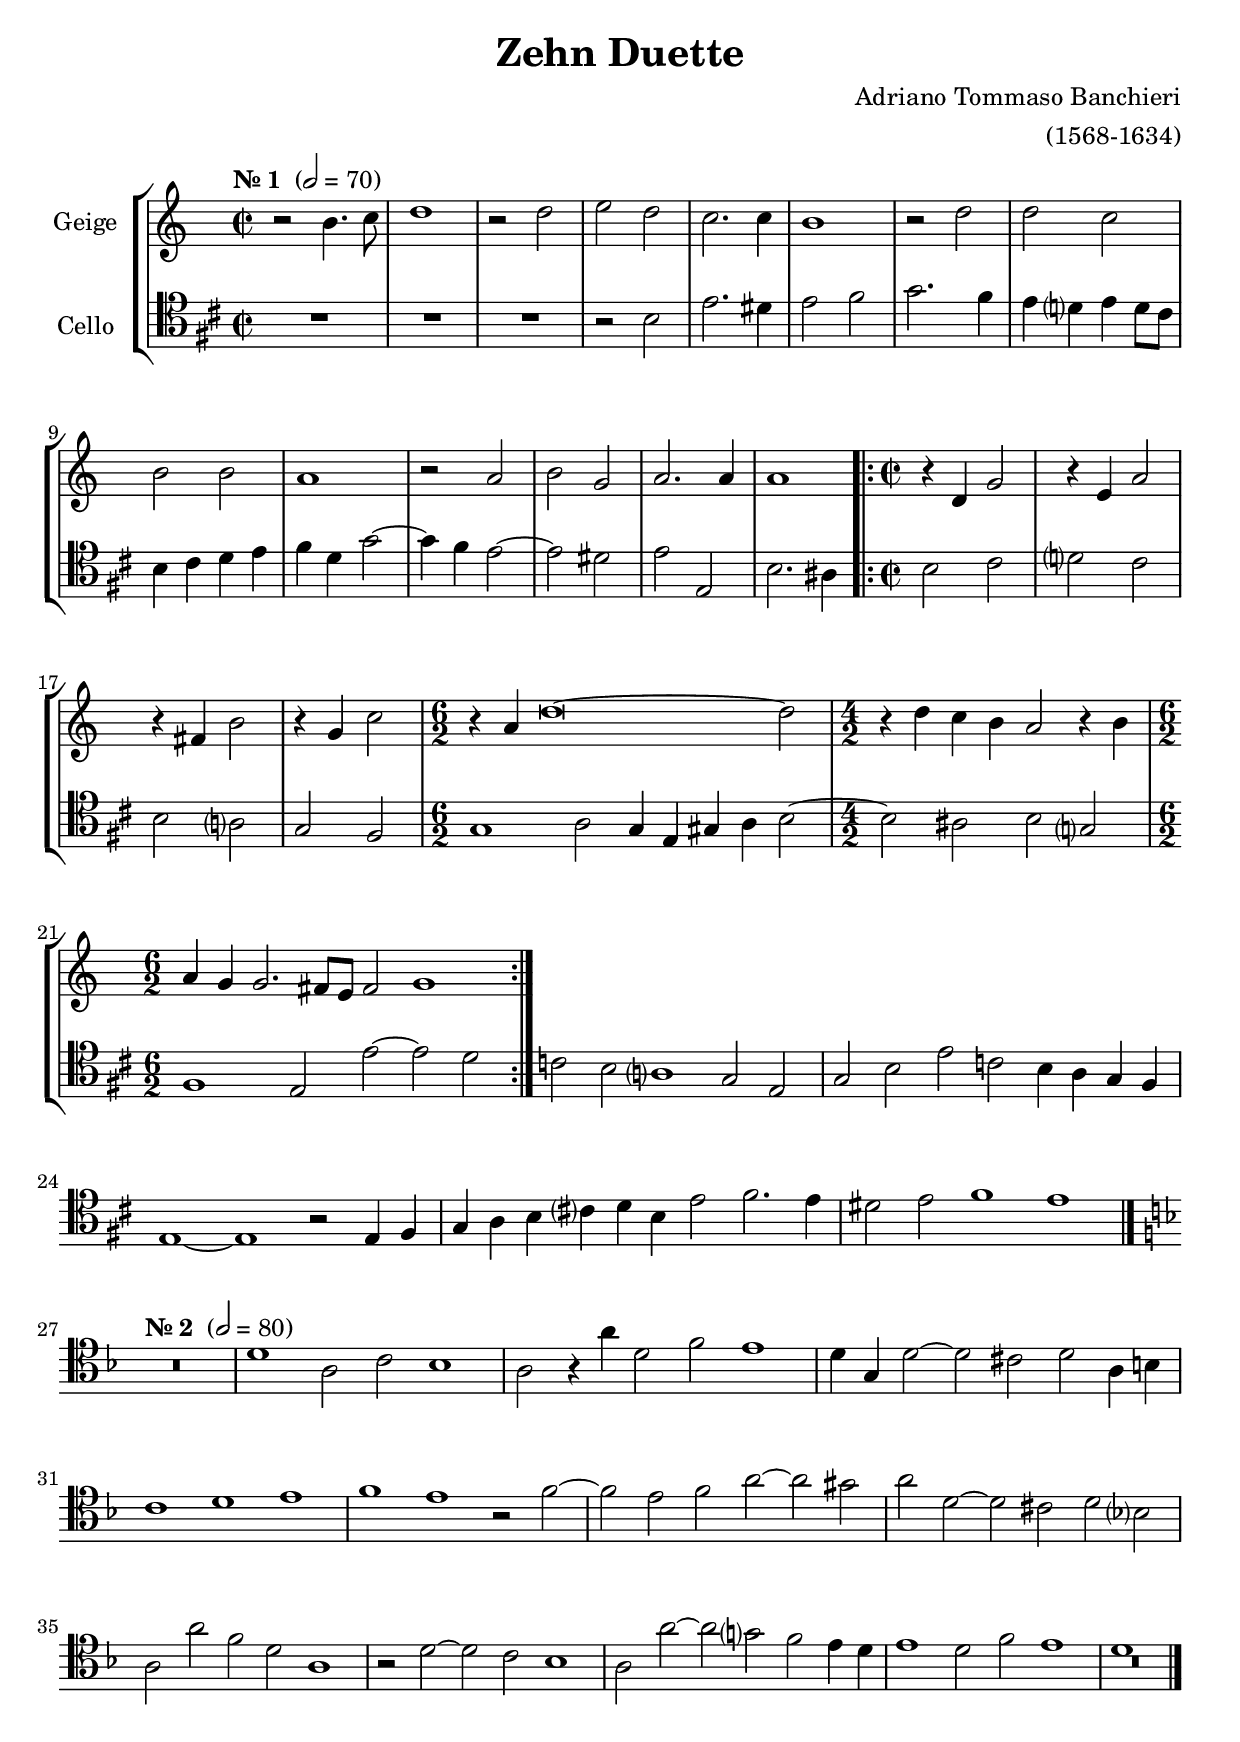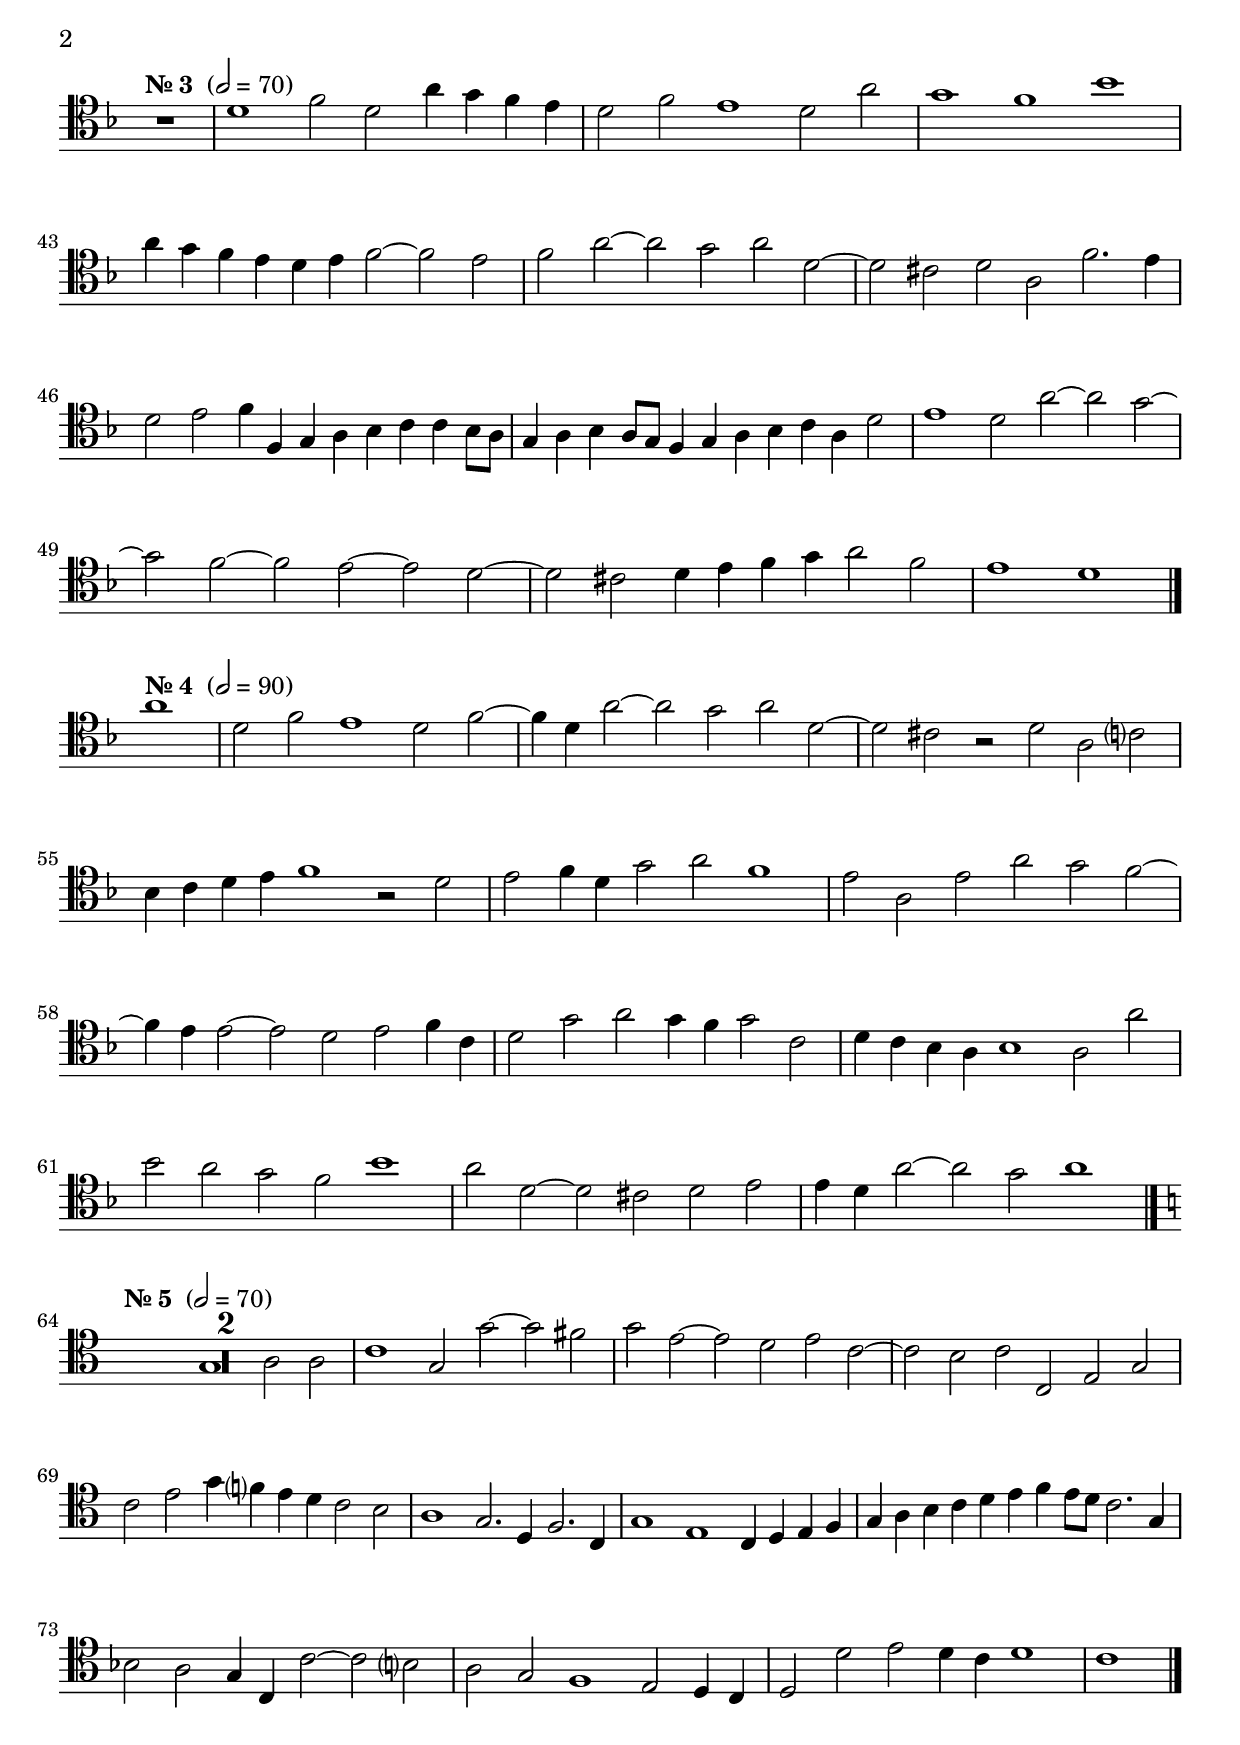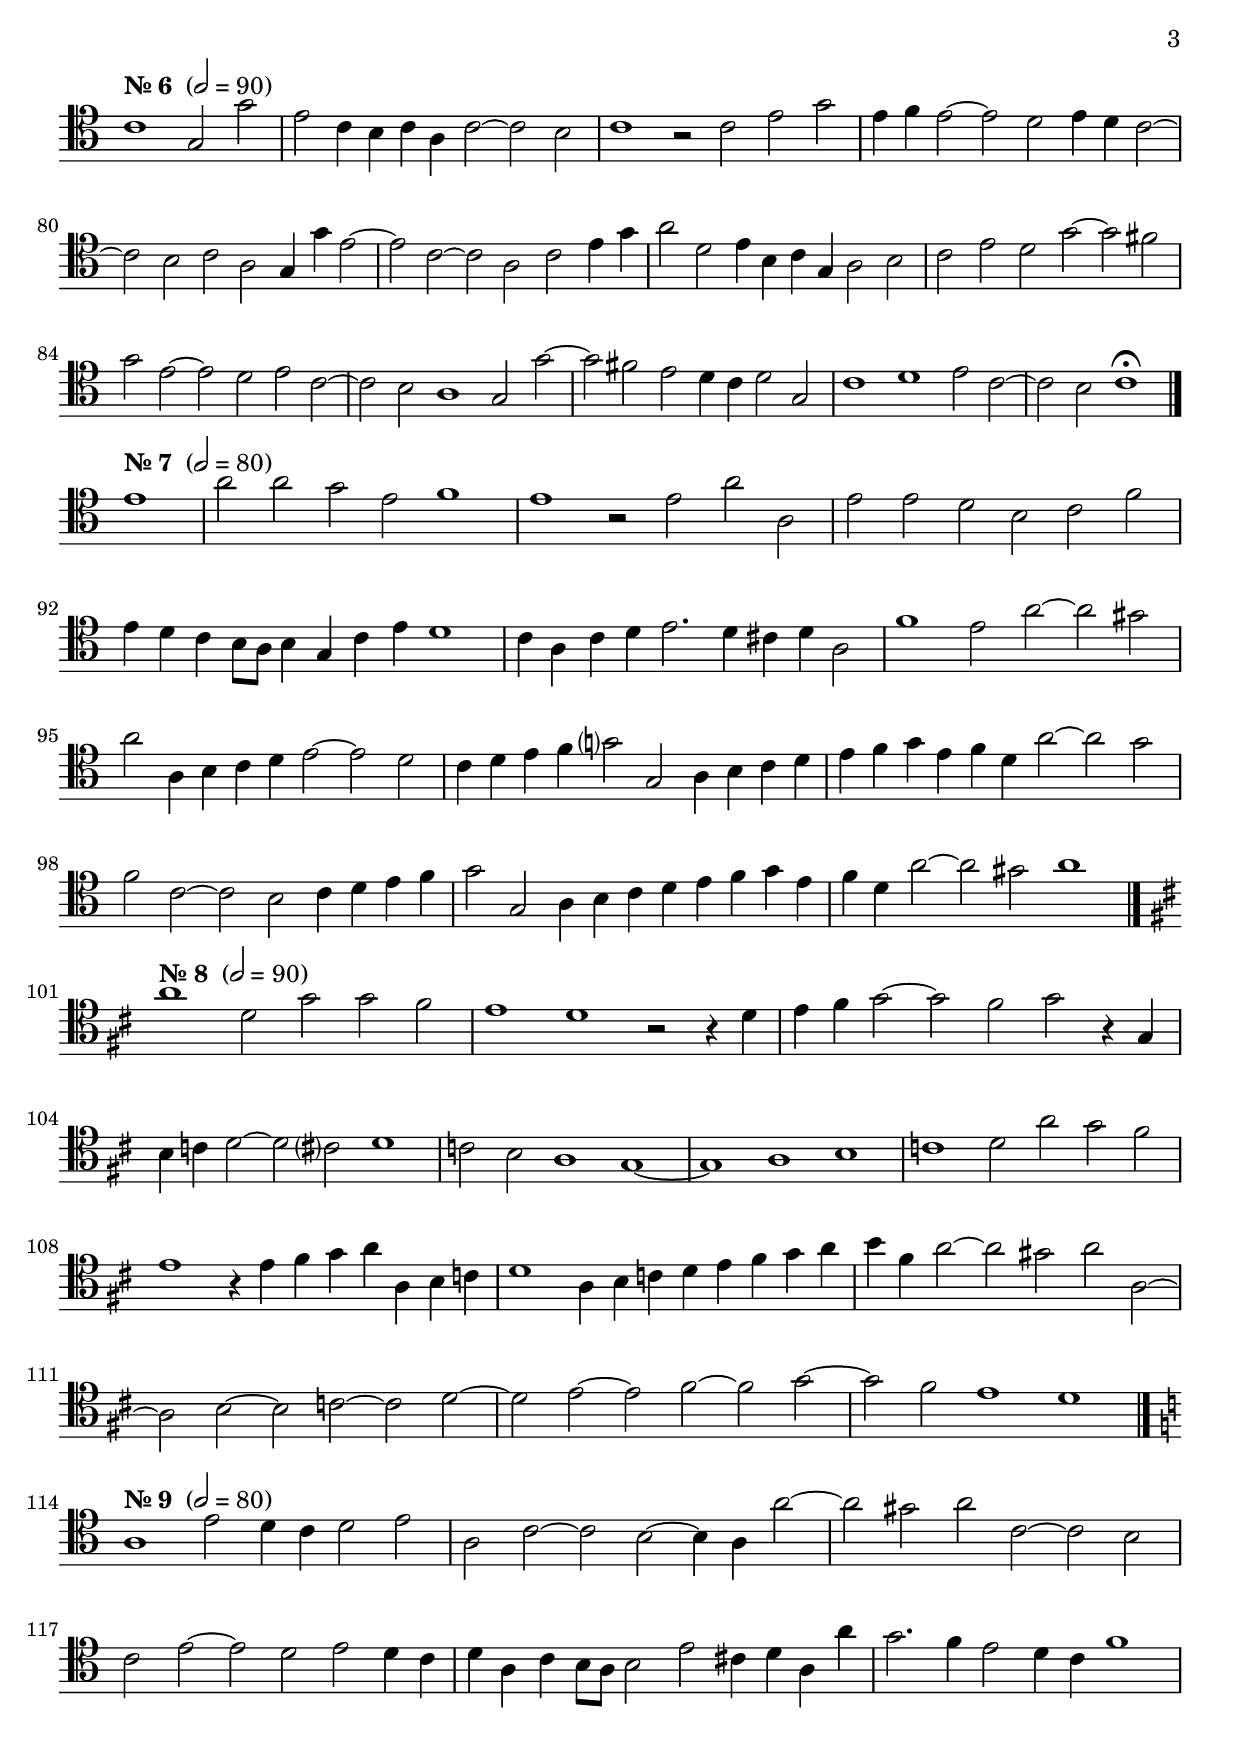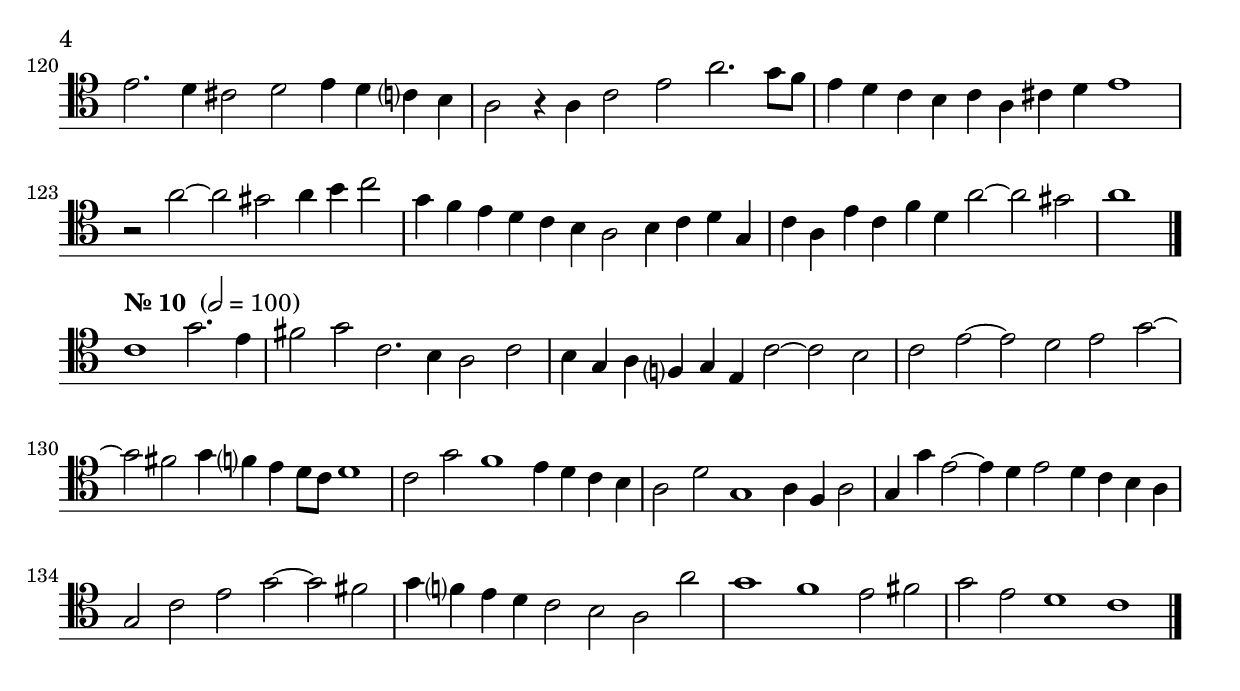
\version "2.14.2"
\include "deutsch.ly"

#(set-global-staff-size 21.5)

\header {
  title = "Zehn Duette"
  composer = "Adriano Tommaso Banchieri"
  arranger = "(1568-1634)"
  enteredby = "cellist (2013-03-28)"
}

voiceconsts = {
  %\numericTimeSignature
  \compressFullBarRests
}

%minstr = "harpsichord"
mihi = "clarinet"
%minstr = "accordion"
milo = "bassoon"

introa = { \tempo "Nr. 1 " 2=70 \time 2/2 \key d \major }
introb = { \break \tempo "Nr. 2 " 2=80 \key d \minor }
introc = { \break \tempo "Nr. 3 " 2=70 }
introd = { \break \tempo "Nr. 4 " 2=90 }
introe = { \break \tempo "Nr. 5 " 2=70 \key c \major }
introf = { \pageBreak \tempo "Nr. 6 " 2=90 }
introg = { \break \tempo "Nr. 7 " 2=80 \key a \minor }
introh = { \break \tempo "Nr. 8 " 2=90 \key d \major }
introi = { \break \tempo "Nr. 9 " 2=80 \key a \minor }
introk = { \break \tempo "Nr. 10 " 2=100 \key c \major }

\include "v1.ily"
vb = \relative c' {
  \voiceconsts
%  \clef "treble_8"
  \clef "tenor"

  \introa
  R1*3
  r2 h2
  e2. dis4
  e2 fis
  g2. fis4
  e d? e d8 cis

  h4 cis d e
  fis d g2~
  g4 fis e2~
  e dis
  e e,
  h'2. ais4
  h2 cis
  d? cis

  h a?
  g fis
  g1
  a2 g4 e
  gis a h2~
  h ais
  h g?
  fis1
  e2 e'~

  e d
  c h
  a?1
  g2 e
  g h
  e c
  h4 a g fis
  e1~
  e

  r2 e4 fis
  g a h cis?
  d h e2
  fis2. e4
  dis2 e
  fis1
  e \bar "|."

  \introb
  R1*3
  d1
  a2 c
  b1
  a2 r4 a'
  d,2 f
  e1

  d4 g, d'2~
  d cis
  d a4 h
  c1
  d
  e
  f
  e
  r2 f~

  f e
  f a~
  a gis
  a d,~
  d cis
  d b?
  a a'
  f d
  a1
  r2 d~

  d c
  b1
  a2 a'~
  a g?
  f e4 d
  e1
  d2 f
  e1
  d \bar "|."

  \introc
  R1*2
  d1
  f2 d
  a'4 g f e
  d2 f
  e1
  d2 a'
  g1
  f
  b

  a4 g f e
  d e f2~
  f e
  f a~
  a g
  a d,~
  d cis
  d a
  f'2. e4
  d2 e
  f4 f, g a

  b c c b8 a
  g4 a b a8 g
  f4 g a b
  c a d2
  e1
  d2 a'~
  a g~

  g f~
  f e~
  e d~
  d cis
  d4 e f g
  a2 f
  e1
  d \bar "|."

  \introd
  a'1
  d,2 f
  e1
  d2 f~
  f4 d a'2~
  a g
  a d,~
  d cis
  r d
  a c?

  b4 c d e
  f1
  r2 d
  e f4 d
  g2 a
  f1
  e2 a,
  e' a
  g f~

  f4 e e2~
  e d
  e f4 c
  d2 g
  a g4 f
  g2 c,
  d4 c b a
  b1

  a2 a'
  b a
  g f
  b1
  a2 d,~
  d cis
  d e
  e4 d a'2~
  a g
  a1 \bar "|."

  \introe
  R1*4
  g,1
  a2 a
  c1
  g2 g'~
  g fis
  g e~
  e d

  e c~
  c h
  c c,
  e g
  c e
  g4 f? e d
  c2 h
  a1
  g2. d4
  f2. c4

  g'1
  e
  c4 d e f
  g a h c
  d e f e8 d
  c2. g4
  b2 a

  g4 c, c'2~
  c h?
  a g
  f1
  e2 d4 c
  d2 d'
  e d4 c
  d1
  c \bar "|."

  \introf
  c1
  g2 g'
  e c4 h
  c a c2~
  c h
  c1
  r2 c
  e g
  e4 f e2~

  e d
  e4 d c2~
  c h
  c a
  g4 g' e2~
  e c~
  c a
  c e4 g
  a2 d,

  e4 h c g
  a2 h
  c e
  d g~
  g fis
  g e~
  e d
  e c~
  c h
  a1
  g2 g'~

  g fis
  e d4 c
  d2 g,
  c1
  d
  e2 c~
  c h
  c1\fermata \bar "|."

  \introg
  e1
  a2 a
  g e
  f1
  e
  r2 e
  a a,
  e' e
  d h

  c f
  e4 d c h8 a
  h4 g c e
  d1
  c4 a c d
  e2. d4
  cis d a2

  f'1
  e2 a~
  a gis
  a a,4 h
  c d e2~
  e d
  c4 d e f

  g?2 g,
  a4 h c d
  e f g e
  f d a'2~
  a g
  f c~
  c h

  c4 d e f
  g2 g,
  a4 h c d
  e f g e
  f d a'2~
  a gis
  a1 \bar "|."

  \introh
  a1
  d,2 g
  g fis
  e1
  d
  r2 r4 d
  e fis g2~
  g fis
  g r4 g,

  h c d2~
  d cis?
  d1
  c2 h
  a1
  g~
  g
  a

  h
  c
  d2 a'
  g fis
  e1
  r4 e fis g
  a a, h c
  d1

  a4 h c d
  e fis g a
  h fis a2~
  a gis
  a a,~
  a h~
  h c~

  c d~
  d e~
  e fis~
  fis g~
  g fis
  e1
  d \bar "|."

  \introi
  a1
  e'2 d4 c
  d2 e
  a, c~
  c h~
  h4 a a'2~
  a gis
  a c,~
  c h

  c e~
  e d
  e d4 c
  d a c h8 a
  h2 e
  cis4 d a a'
  g2. f4

  e2 d4 c
  f1
  e2. d4
  cis2 d
  e4 d c? h
  a2 r4 a
  c2 e

  a2. g8 f
  e4 d c h
  c a cis d
  e1
  r2 a~
  a gis
  a4 h c2

  g4 f e d
  c h a2
  h4 c d g,
  c a e' c
  f d a'2~
  a gis
  a1 \bar "|."

  \introk
  c,1
  g'2. e4
  fis2 g
  c,2. h4
  a2 c
  h4 g a f?
  g e c'2~
  c h
  c e~

  e d
  e g~
  g fis
  g4 f? e d8 c
  d1
  c2 g'
  f1
  e4 d c h
  a2 d
  g,1
  a4 f a2
  g4 g' e2~
  e4 d e2
  d4 c h a
  g2 c
  e g~

  g fis
  g4 f? e d
  c2 h
  a a'
  g1
  f
  e2 fis
  g e
  d1
  c \bar "|."
}


music = \new StaffGroup <<
      \new Staff {
	\set Staff.midiInstrument = \mihi
	\set Staff.instrumentName = #"Geige"
	\transpose f f { \va }
      }

      \new Staff {
	\set Staff.midiInstrument = \milo
	\set Staff.instrumentName = #"Cello"
	\transpose f f { \vb }
      }
>>

\book {
  \score {
    \music
    \layout {}
  }

  \score {
    \unfoldRepeats \music

    \midi {
      \context {
        \Score
      }
    }
  }
}
